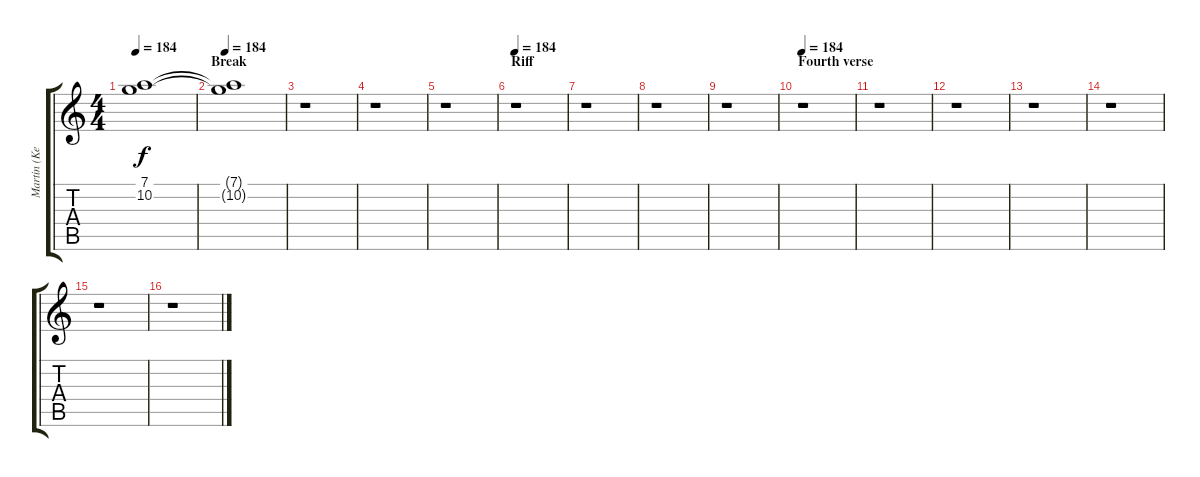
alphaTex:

\track ("Martin (KeybHigh)" "Martin (Ke") {instrument stringensemble1}
\staff {score tabs}
\tuning (D5 A4 F4 C4 G3 D3) {hide}
\ts (4 4)
\tempo 184
\clef g2
\ks c
(7.1 10.2).1{dy f} |
\section ("" "Break")
\tempo 184
(7.1{t} 10.2{t}).1 |
r.1 |
r.1 |
r.1 |
\section ("" "Riff")
\tempo 184
r.1 |
r.1 |
r.1 |
r.1 |
\section ("" "Fourth verse")
\tempo 184
r.1 |
r.1 |
r.1 |
r.1 |
r.1 |
r.1 |
r.1
